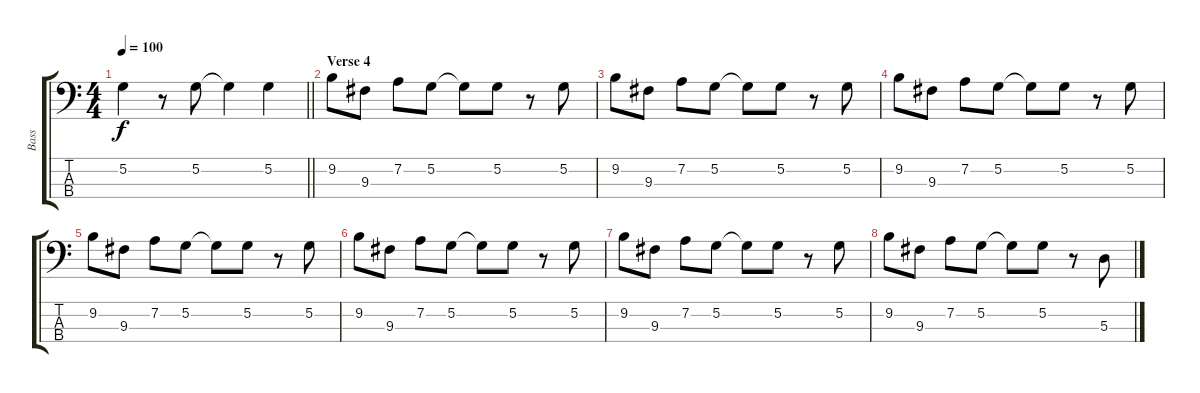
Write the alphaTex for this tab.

\track ("Bass" "Bass") {instrument electricbassfinger}
\staff {score tabs}
\tuning (G2 D2 A1 E1) {hide}
\ts (4 4)
\tempo 100
\clef f4
\barLineRight lightlight
\ks c
5.2.4{dy f} r.8 5.2.8 5.2{t}.4 5.2.4 |
\section ("" "Verse 4")
9.2.8 9.3.8 7.2.8 5.2.8 5.2{t}.8 5.2.8 r.8 5.2.8 |
9.2.8 9.3.8 7.2.8 5.2.8 5.2{t}.8 5.2.8 r.8 5.2.8 |
9.2.8 9.3.8 7.2.8 5.2.8 5.2{t}.8 5.2.8 r.8 5.2.8 |
9.2.8 9.3.8 7.2.8 5.2.8 5.2{t}.8 5.2.8 r.8 5.2.8 |
9.2.8 9.3.8 7.2.8 5.2.8 5.2{t}.8 5.2.8 r.8 5.2.8 |
9.2.8 9.3.8 7.2.8 5.2.8 5.2{t}.8 5.2.8 r.8 5.2.8 |
9.2.8 9.3.8 7.2.8 5.2.8 5.2{t}.8 5.2.8 r.8 5.3.8
